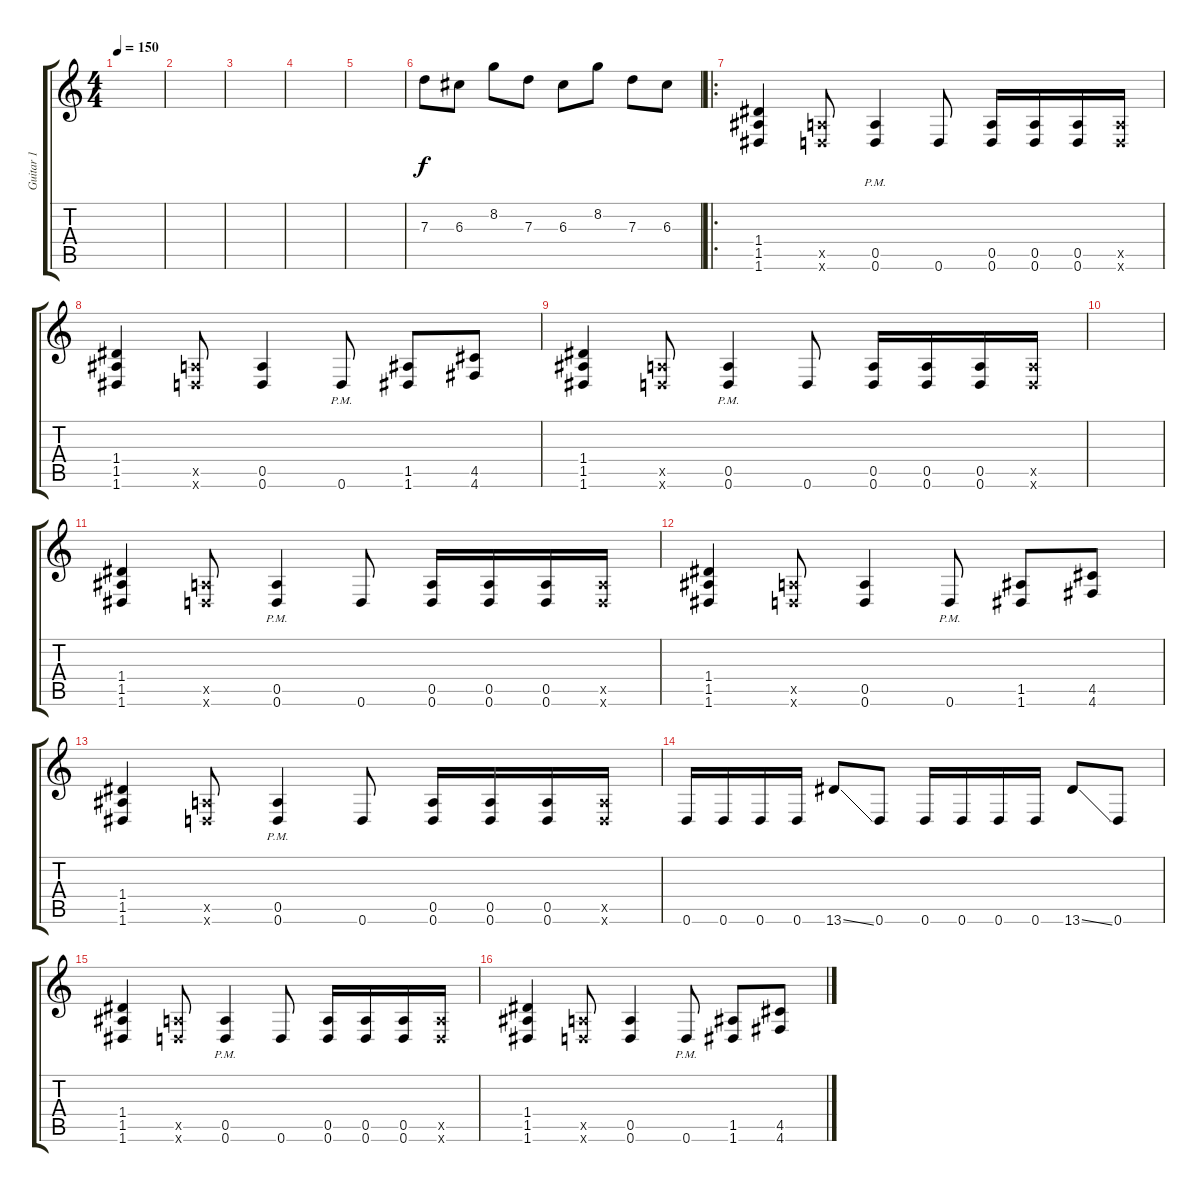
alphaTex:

\track ("Guitar 1" "Guitar 1") {instrument distortionguitar}
\staff {score tabs}
\tuning (E4 B3 G3 D3 A2 D2) {hide}
\ts (4 4)
\tempo 150
\clef g2
\ks c
|
|
|
|
|
7.3.8 6.3.8 8.2.8 7.3.8 6.3.8 8.2.8 7.3.8 6.3.8 |
\ro
(1.4 1.5 1.6).4 (0.5{x} 0.6{x}).8 (0.5{pm} 0.6).4 0.6.8 (0.5 0.6).16 (0.5 0.6).16 (0.5 0.6).16 (0.5{x} 0.6{x}).16 |
(1.4 1.5 1.6).4 (0.5{x} 0.6{x}).8 (0.5 0.6).4 0.6{pm}.8 (1.5 1.6).8 (4.5 4.6).8 |
(1.4 1.5 1.6).4 (0.5{x} 0.6{x}).8 (0.5{pm} 0.6).4 0.6.8 (0.5 0.6).16 (0.5 0.6).16 (0.5 0.6).16 (0.5{x} 0.6{x}).16 |
|
(1.4 1.5 1.6).4 (0.5{x} 0.6{x}).8 (0.5{pm} 0.6).4 0.6.8 (0.5 0.6).16 (0.5 0.6).16 (0.5 0.6).16 (0.5{x} 0.6{x}).16 |
(1.4 1.5 1.6).4 (0.5{x} 0.6{x}).8 (0.5 0.6).4 0.6{pm}.8 (1.5 1.6).8 (4.5 4.6).8 |
(1.4 1.5 1.6).4 (0.5{x} 0.6{x}).8 (0.5{pm} 0.6).4 0.6.8 (0.5 0.6).16 (0.5 0.6).16 (0.5 0.6).16 (0.5{x} 0.6{x}).16 |
0.6.16 0.6.16 0.6.16 0.6.16 13.6{ss}.8 0.6.8 0.6.16 0.6.16 0.6.16 0.6.16 13.6{ss}.8 0.6.8 |
(1.4 1.5 1.6).4 (0.5{x} 0.6{x}).8 (0.5{pm} 0.6).4 0.6.8 (0.5 0.6).16 (0.5 0.6).16 (0.5 0.6).16 (0.5{x} 0.6{x}).16 |
(1.4 1.5 1.6).4 (0.5{x} 0.6{x}).8 (0.5 0.6).4 0.6{pm}.8 (1.5 1.6).8 (4.5 4.6).8
